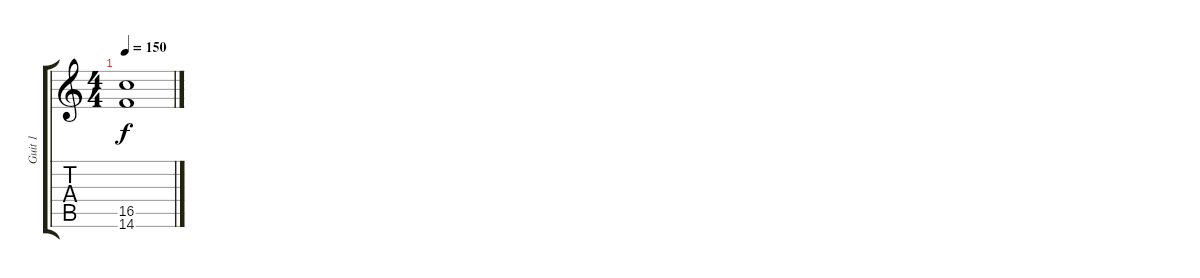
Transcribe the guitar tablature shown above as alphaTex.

\track ("Guit 1" "Guit 1") {instrument distortionguitar}
\staff {score tabs}
\tuning (Eb4 Bb3 Gb3 Db3 Ab2 Eb2) {hide}
\ts (4 4)
\tempo 150
\clef g2
\ks c
(16.5{t} 14.6{t}).1{dy f}
